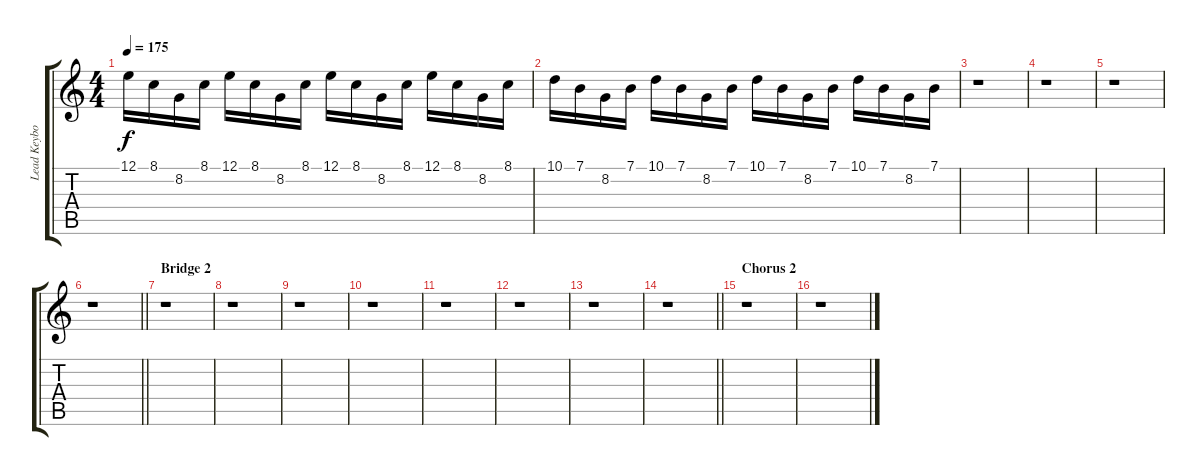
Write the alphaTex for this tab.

\track ("Lead Keyboard: Manuel Schallinger" "Lead Keybo") {instrument fx4atmosphere}
\staff {score tabs}
\tuning (E4 B3 G3 D3 A2 E2) {hide}
\ts (4 4)
\tempo 175
\clef g2
\ks aminor
12.1.16{dy f} 8.1.16 8.2.16 8.1.16 12.1.16 8.1.16 8.2.16 8.1.16 12.1.16 8.1.16 8.2.16 8.1.16 12.1.16 8.1.16 8.2.16 8.1.16 |
10.1.16 7.1.16 8.2.16 7.1.16 10.1.16 7.1.16 8.2.16 7.1.16 10.1.16 7.1.16 8.2.16 7.1.16 10.1.16 7.1.16 8.2.16 7.1.16 |
r.1 |
r.1 |
r.1 |
\barLineRight lightlight
r.1 |
\section ("" "Bridge 2")
r.1 |
r.1 |
r.1 |
r.1 |
r.1 |
r.1 |
r.1 |
\barLineRight lightlight
r.1 |
\section ("" "Chorus 2")
r.1 |
r.1
